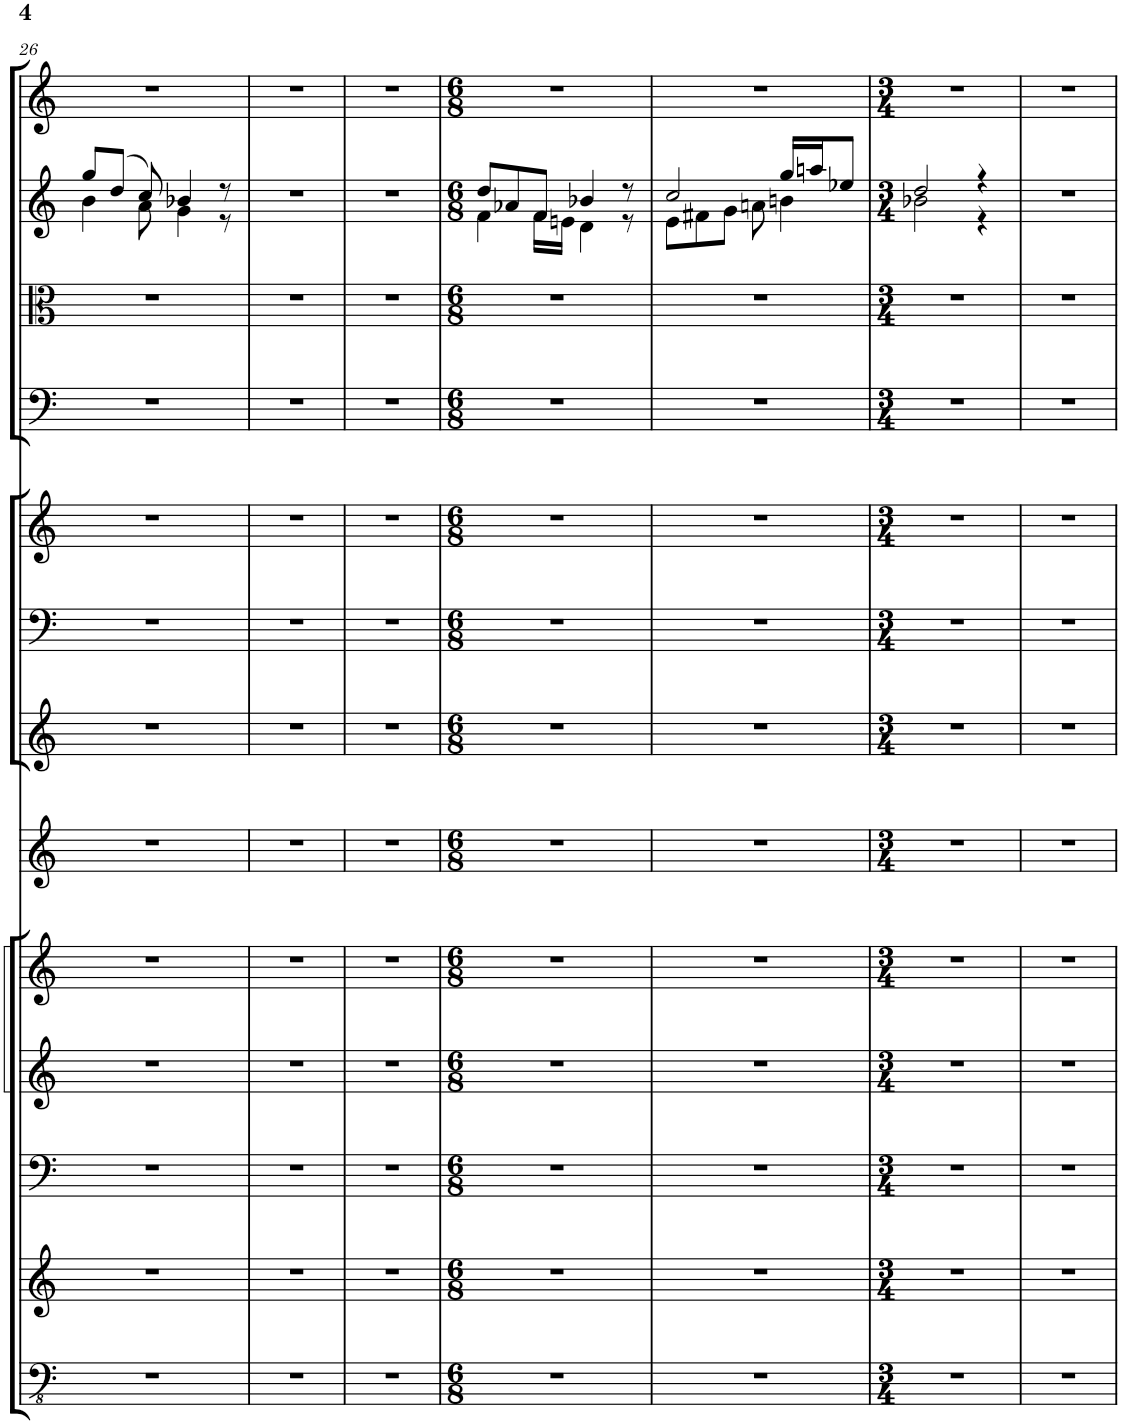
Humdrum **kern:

**kern	**kern	**kern	**kern	**kern	**kern	**kern	**kern	**kern	**kern	**kern	**kern	**kern
*part13	*part12	*part11	*part10	*part9	*part8	*part7	*part6	*part5	*part4	*part3	*part2	*part1
*staff13	*staff12	*staff11	*staff10	*staff9	*staff8	*staff7	*staff6	*staff5	*staff4	*staff3	*staff2	*staff1
*I"Contrabasses	*I"Violoncellos	*I"Violas	*I"Violins 2	*I"Violins 1	*I"Timpani	*I"Tenor Trombone	*I"Trumpet in Bb	*I"Horn in F	*I"Bassoon	*I"Clarinet in Bb	*I"Oboe	*I"Flute
*	*	*	*	*	*I'Timp	*I'Trb	*I'Tpt	*I'Hn	*I'Bsn	*I'Cl	*I'Ob	*I'Fl
!!LO:PB:g=z
*clefFv4	*clefG2	*clefF4	*clefG2	*clefG2	*clefG2	*clefG2	*clefF4	*clefG2	*clefF4	*clefC3	*clefG2	*clefG2
*	*	*	*	*	*	*	*Trd1c2	*Trd4c7	*	*Trd1c2	*	*
*k[]	*k[]	*k[]	*k[]	*k[]	*k[]	*k[]	*k[]	*k[]	*k[]	*k[]	*k[]	*k[]
*M3/4	*M3/4	*M3/4	*M3/4	*M3/4	*M3/4	*M3/4	*M3/4	*M3/4	*M3/4	*M3/4	*M3/4	*M3/4
=26	=26	=26	=26	=26	=26	=26	=26	=26	=26	=26	=26	=26
*	*	*	*	*	*	*	*	*	*	*	*^	*
2.r	2.r	2.r	2.r	2.r	2.r	2.r	2.r	2.r	2.r	2.r	8gg/L	4b\	2.r
.	.	.	.	.	.	.	.	.	.	.	(8dd/J	.	.
.	.	.	.	.	.	.	.	.	.	.	8cc/)	8a\	.
.	.	.	.	.	.	.	.	.	.	.	4b-X/	4g\	.
.	.	.	.	.	.	.	.	.	.	.	8r	8r	.
*	*	*	*	*	*	*	*	*	*	*	*v	*v	*
=27	=27	=27	=27	=27	=27	=27	=27	=27	=27	=27	=27	=27
2.r	2.r	2.r	2.r	2.r	2.r	2.r	2.r	2.r	2.r	2.r	2.r	2.r
=28	=28	=28	=28	=28	=28	=28	=28	=28	=28	=28	=28	=28
2.r	2.r	2.r	2.r	2.r	2.r	2.r	2.r	2.r	2.r	2.r	2.r	2.r
=29	=29	=29	=29	=29	=29	=29	=29	=29	=29	=29	=29	=29
*M6/8	*M6/8	*M6/8	*M6/8	*M6/8	*M6/8	*M6/8	*M6/8	*M6/8	*M6/8	*M6/8	*M6/8	*M6/8
*	*	*	*	*	*	*	*	*	*	*	*^	*
2.r	2.r	2.r	2.r	2.r	2.r	2.r	2.r	2.r	2.r	2.r	8dd/L	4f\	2.r
.	.	.	.	.	.	.	.	.	.	.	8a-X/	.	.
.	.	.	.	.	.	.	.	.	.	.	8f/J	16f\LL	.
.	.	.	.	.	.	.	.	.	.	.	.	16en\JJ	.
.	.	.	.	.	.	.	.	.	.	.	4b-X/	4d\	.
.	.	.	.	.	.	.	.	.	.	.	8r	8r	.
=30	=30	=30	=30	=30	=30	=30	=30	=30	=30	=30	=30	=30	=30
2.r	2.r	2.r	2.r	2.r	2.r	2.r	2.r	2.r	2.r	2.r	2cc/	8e\L	2.r
.	.	.	.	.	.	.	.	.	.	.	.	8f#X\	.
.	.	.	.	.	.	.	.	.	.	.	.	8g\J	.
.	.	.	.	.	.	.	.	.	.	.	.	8an\	.
.	.	.	.	.	.	.	.	.	.	.	16gg/LL	4bn\	.
.	.	.	.	.	.	.	.	.	.	.	16aan/J	.	.
.	.	.	.	.	.	.	.	.	.	.	8ee-X/J	.	.
=31	=31	=31	=31	=31	=31	=31	=31	=31	=31	=31	=31	=31	=31
*M3/4	*M3/4	*M3/4	*M3/4	*M3/4	*M3/4	*M3/4	*M3/4	*M3/4	*M3/4	*M3/4	*M3/4	*	*M3/4
2.r	2.r	2.r	2.r	2.r	2.r	2.r	2.r	2.r	2.r	2.r	2dd/	2b-X\	2.r
.	.	.	.	.	.	.	.	.	.	.	4r	4r	.
*	*	*	*	*	*	*	*	*	*	*	*v	*v	*
=32	=32	=32	=32	=32	=32	=32	=32	=32	=32	=32	=32	=32
2.r	2.r	2.r	2.r	2.r	2.r	2.r	2.r	2.r	2.r	2.r	2.r	2.r
=	=	=	=	=	=	=	=	=	=	=	=	=
*-	*-	*-	*-	*-	*-	*-	*-	*-	*-	*-	*-	*-
